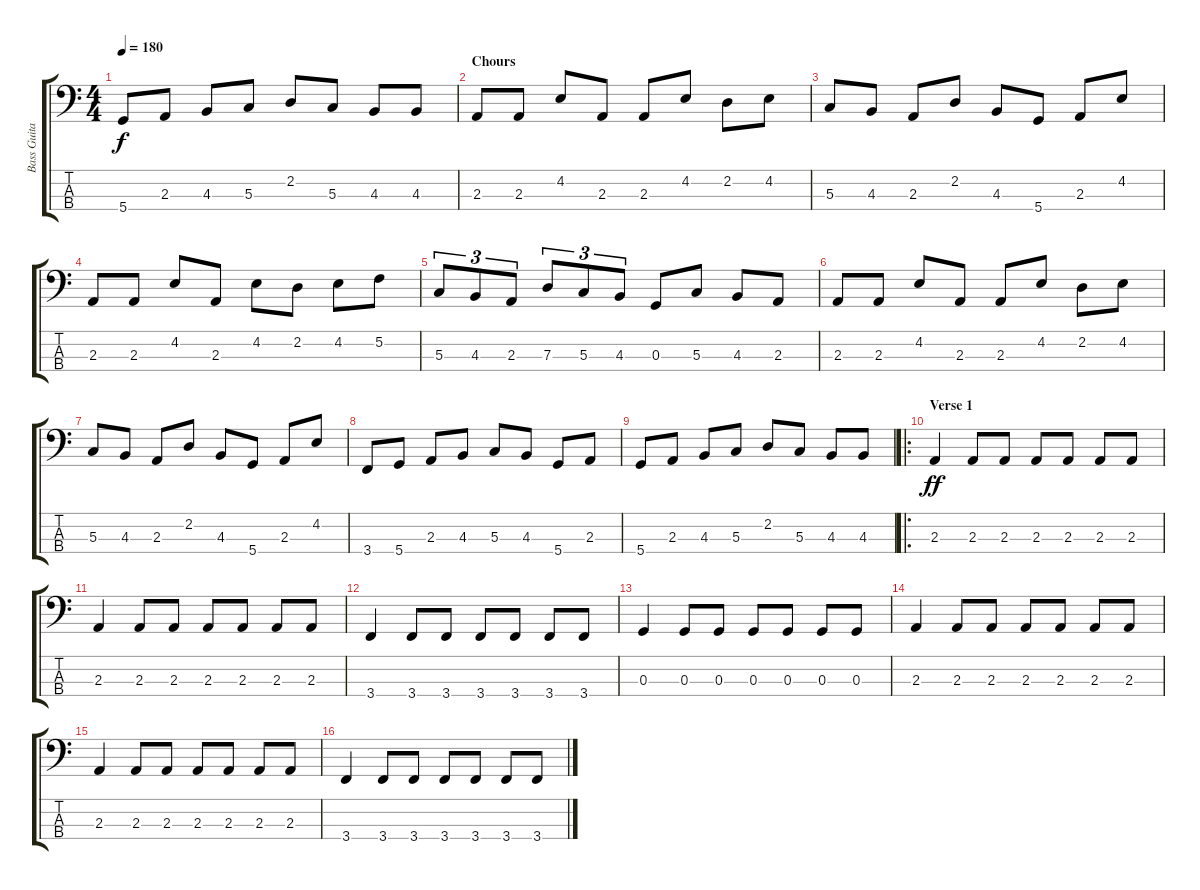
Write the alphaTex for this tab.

\track ("Bass Guitar" "Bass Guita") {instrument electricbassfinger}
\staff {score tabs}
\tuning (F2 C2 G1 D1) {hide}
\ts (4 4)
\tempo 180
\clef f4
\ks c
5.4.8{dy f} 2.3.8 4.3.8 5.3.8 2.2.8 5.3.8 4.3.8 4.3.8 |
\section ("" "Chours")
2.3.8 2.3.8 4.2.8 2.3.8 2.3.8 4.2.8 2.2.8 4.2.8 |
5.3.8 4.3.8 2.3.8 2.2.8 4.3.8 5.4.8 2.3.8 4.2.8 |
2.3.8 2.3.8 4.2.8 2.3.8 4.2.8 2.2.8 4.2.8 5.2.8 |
5.3.8{tu (3 2)} 4.3.8{tu (3 2)} 2.3.8{tu (3 2)} 7.3.8{tu (3 2)} 5.3.8{tu (3 2)} 4.3.8{tu (3 2)} 0.3.8 5.3.8 4.3.8 2.3.8 |
2.3.8 2.3.8 4.2.8 2.3.8 2.3.8 4.2.8 2.2.8 4.2.8 |
5.3.8 4.3.8 2.3.8 2.2.8 4.3.8 5.4.8 2.3.8 4.2.8 |
3.4.8 5.4.8 2.3.8 4.3.8 5.3.8 4.3.8 5.4.8 2.3.8 |
5.4.8 2.3.8 4.3.8 5.3.8 2.2.8 5.3.8 4.3.8 4.3.8 |
\ro
\section ("" "Verse 1")
2.3.4{dy ff} 2.3.8 2.3.8 2.3.8 2.3.8 2.3.8 2.3.8 |
2.3.4 2.3.8 2.3.8 2.3.8 2.3.8 2.3.8 2.3.8 |
3.4.4 3.4.8 3.4.8 3.4.8 3.4.8 3.4.8 3.4.8 |
0.3.4 0.3.8 0.3.8 0.3.8 0.3.8 0.3.8 0.3.8 |
2.3.4 2.3.8 2.3.8 2.3.8 2.3.8 2.3.8 2.3.8 |
2.3.4 2.3.8 2.3.8 2.3.8 2.3.8 2.3.8 2.3.8 |
3.4.4 3.4.8 3.4.8 3.4.8 3.4.8 3.4.8 3.4.8
